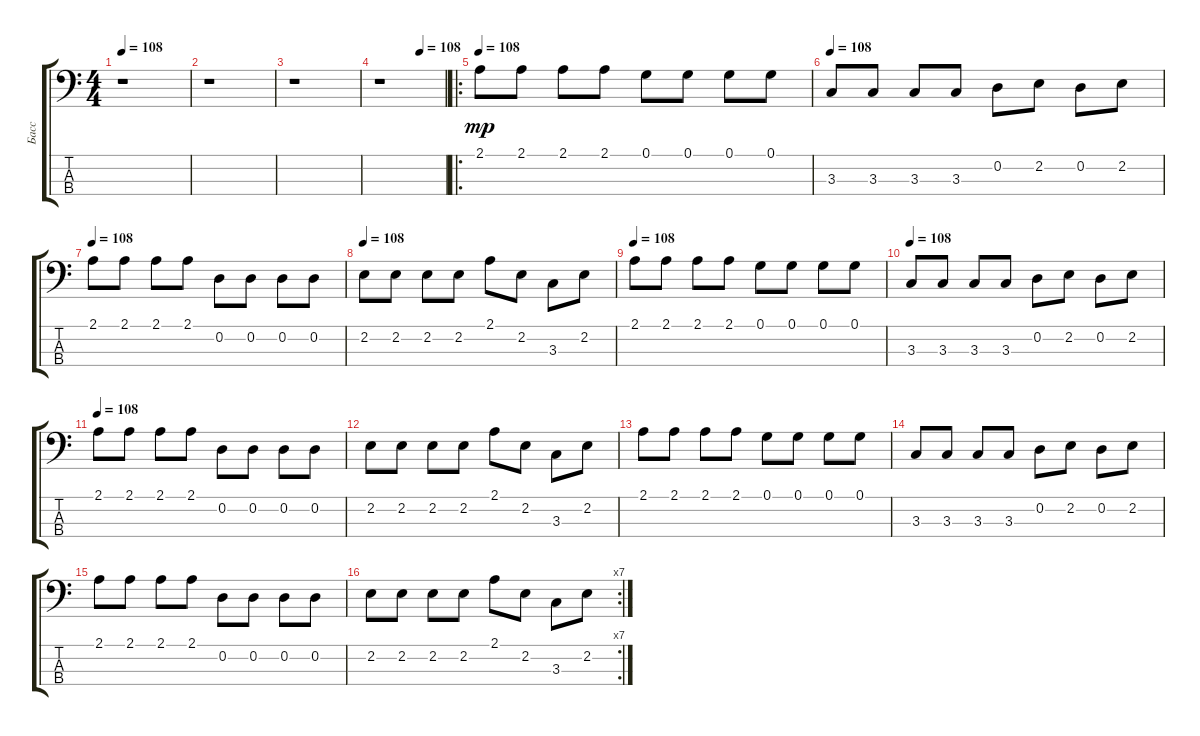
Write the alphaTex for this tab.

\track ("Басс" "Басс") {instrument electricbassfinger}
\staff {score tabs}
\tuning (G2 D2 A1 E1) {hide}
\ts (4 4)
\tempo 108
\clef f4
\ks c
r.1{dy mp instrument electricbassfinger} |
r.1 |
r.1 |
\tempo (108 0.625)
r.1 |
\ro
\tempo 108
2.1.8 2.1.8 2.1.8 2.1.8 0.1.8 0.1.8 0.1.8 0.1.8 |
\tempo 108
3.3.8 3.3.8 3.3.8 3.3.8 0.2.8 2.2.8 0.2.8 2.2.8 |
\tempo 108
2.1.8 2.1.8 2.1.8 2.1.8 0.2.8 0.2.8 0.2.8 0.2.8 |
\tempo 108
2.2.8 2.2.8 2.2.8 2.2.8 2.1.8 2.2.8 3.3.8 2.2.8 |
\tempo 108
2.1.8 2.1.8 2.1.8 2.1.8 0.1.8 0.1.8 0.1.8 0.1.8 |
\tempo 108
3.3.8 3.3.8 3.3.8 3.3.8 0.2.8 2.2.8 0.2.8 2.2.8 |
\tempo 108
2.1.8 2.1.8 2.1.8 2.1.8 0.2.8 0.2.8 0.2.8 0.2.8 |
2.2.8 2.2.8 2.2.8 2.2.8 2.1.8 2.2.8 3.3.8 2.2.8 |
2.1.8 2.1.8 2.1.8 2.1.8 0.1.8 0.1.8 0.1.8 0.1.8 |
3.3.8 3.3.8 3.3.8 3.3.8 0.2.8 2.2.8 0.2.8 2.2.8 |
2.1.8 2.1.8 2.1.8 2.1.8 0.2.8 0.2.8 0.2.8 0.2.8 |
\rc 7
2.2.8 2.2.8 2.2.8 2.2.8 2.1.8 2.2.8 3.3.8 2.2.8
